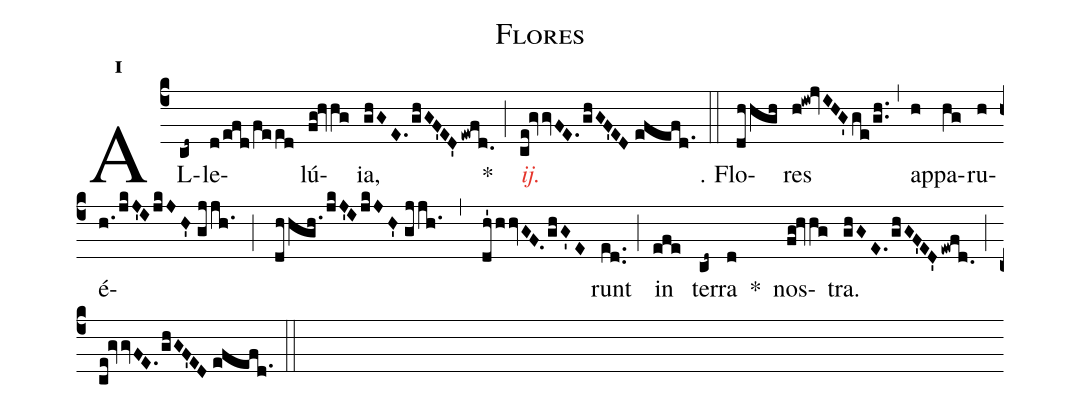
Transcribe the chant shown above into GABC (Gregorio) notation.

name:Flores;
mode:1;
office-part:Alleluia;
%%
(c4) AL(cd~)le(d/efd/feed)lú(fg!hvhg)ia,(ghGE./ghGF'ED'/ewfd.) *(;)
<c><i>ij.</i></c>(ce!gvvFE./ghGF'ED//efefd.) (::)
℣. Flo(dhhgh)res(h!iw!jvIHG'/ge/gh..) (,)
ap(h)pa(hg)ru(h)é(h./jkJ'I/jkJH'//gjjh.;dhhgh./jkJ'I/jkJH'//gjjh.,dh'hhvGF./ghG'E)runt(ed..) (;)
in(efe) ter(cd~)ra(d) *()
nos(fg!hvhg)tra.(ghGE./ghGF'ED'/ewfd.) (;)
(ce!gvvFE./ghGF'ED//efefd.) (::)
